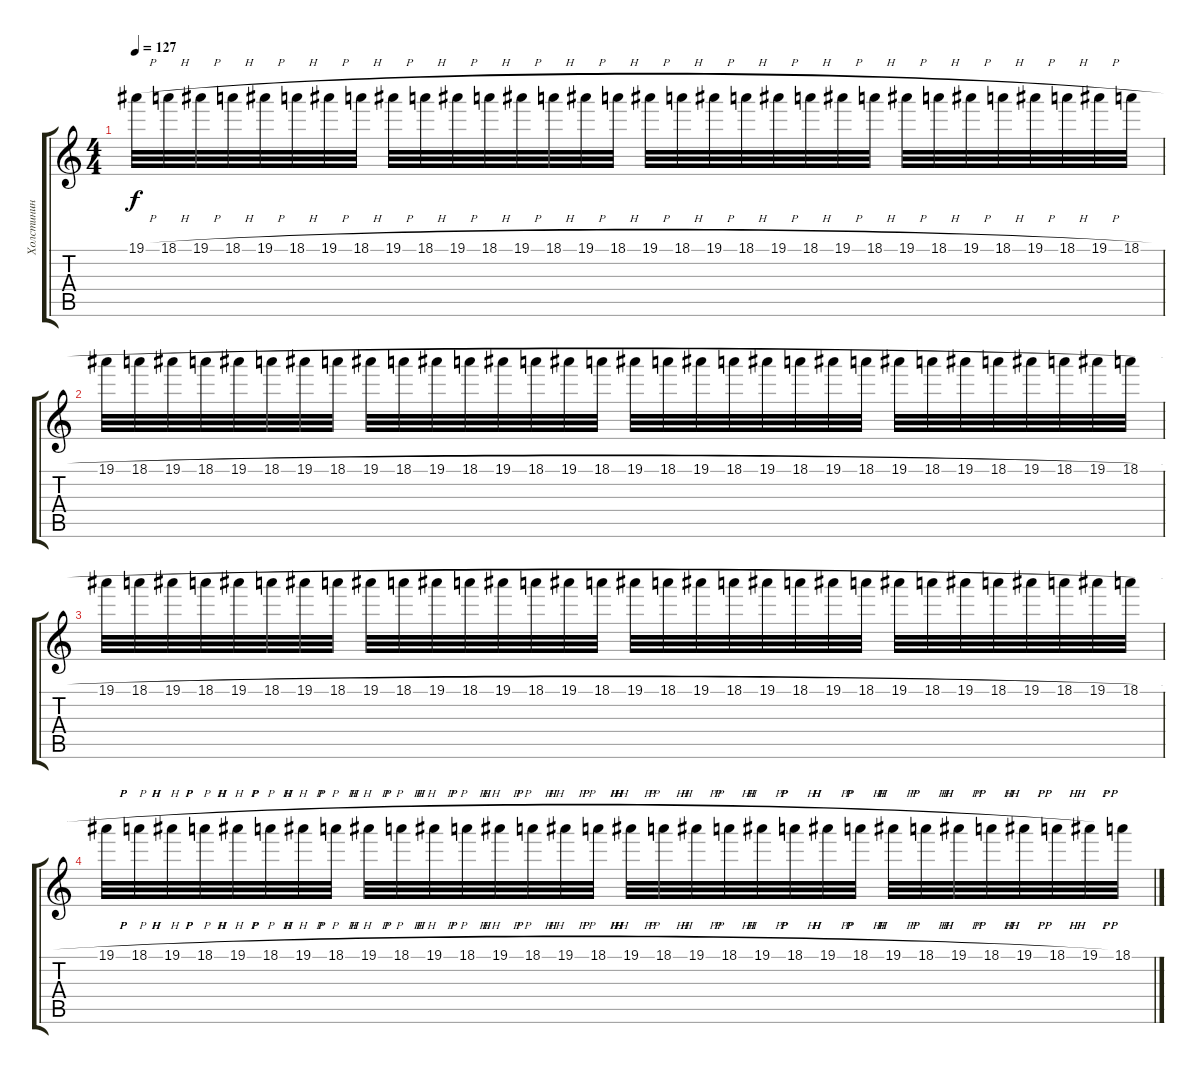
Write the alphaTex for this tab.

\track ("Холстинин" "Холстинин") {instrument distortionguitar}
\staff {score tabs}
\tuning (Eb4 Bb3 Gb3 Db3 Ab2 Eb2) {hide}
\ts (4 4)
\tempo 127
\clef g2
\ks c
19.1{h}.32{dy f} 18.1{h}.32 19.1{h}.32 18.1{h}.32 19.1{h}.32 18.1{h}.32 19.1{h}.32 18.1{h}.32 19.1{h}.32 18.1{h}.32 19.1{h}.32 18.1{h}.32 19.1{h}.32 18.1{h}.32 19.1{h}.32 18.1{h}.32 19.1{h}.32 18.1{h}.32 19.1{h}.32 18.1{h}.32 19.1{h}.32 18.1{h}.32 19.1{h}.32 18.1{h}.32 19.1{h}.32 18.1{h}.32 19.1{h}.32 18.1{h}.32 19.1{h}.32 18.1{h}.32 19.1{h}.32 18.1{h}.32 |
19.1{h}.32 18.1{h}.32 19.1{h}.32 18.1{h}.32 19.1{h}.32 18.1{h}.32 19.1{h}.32 18.1{h}.32 19.1{h}.32 18.1{h}.32 19.1{h}.32 18.1{h}.32 19.1{h}.32 18.1{h}.32 19.1{h}.32 18.1{h}.32 19.1{h}.32 18.1{h}.32 19.1{h}.32 18.1{h}.32 19.1{h}.32 18.1{h}.32 19.1{h}.32 18.1{h}.32 19.1{h}.32 18.1{h}.32 19.1{h}.32 18.1{h}.32 19.1{h}.32 18.1{h}.32 19.1{h}.32 18.1{h}.32 |
19.1{h}.32 18.1{h}.32 19.1{h}.32 18.1{h}.32 19.1{h}.32 18.1{h}.32 19.1{h}.32 18.1{h}.32 19.1{h}.32 18.1{h}.32 19.1{h}.32 18.1{h}.32 19.1{h}.32 18.1{h}.32 19.1{h}.32 18.1{h}.32 19.1{h}.32 18.1{h}.32 19.1{h}.32 18.1{h}.32 19.1{h}.32 18.1{h}.32 19.1{h}.32 18.1{h}.32 19.1{h}.32 18.1{h}.32 19.1{h}.32 18.1{h}.32 19.1{h}.32 18.1{h}.32 19.1{h}.32 18.1{h}.32 |
19.1{h}.32 18.1{h}.32 19.1{h}.32 18.1{h}.32 19.1{h}.32 18.1{h}.32 19.1{h}.32 18.1{h}.32 19.1{h}.32 18.1{h}.32 19.1{h}.32 18.1{h}.32 19.1{h}.32 18.1{h}.32 19.1{h}.32 18.1{h}.32 19.1{h}.32 18.1{h}.32 19.1{h}.32 18.1{h}.32 19.1{h}.32 18.1{h}.32 19.1{h}.32 18.1{h}.32 19.1{h}.32 18.1{h}.32 19.1{h}.32 18.1{h}.32 19.1{h}.32 18.1{h}.32 19.1{h}.32 18.1.32
